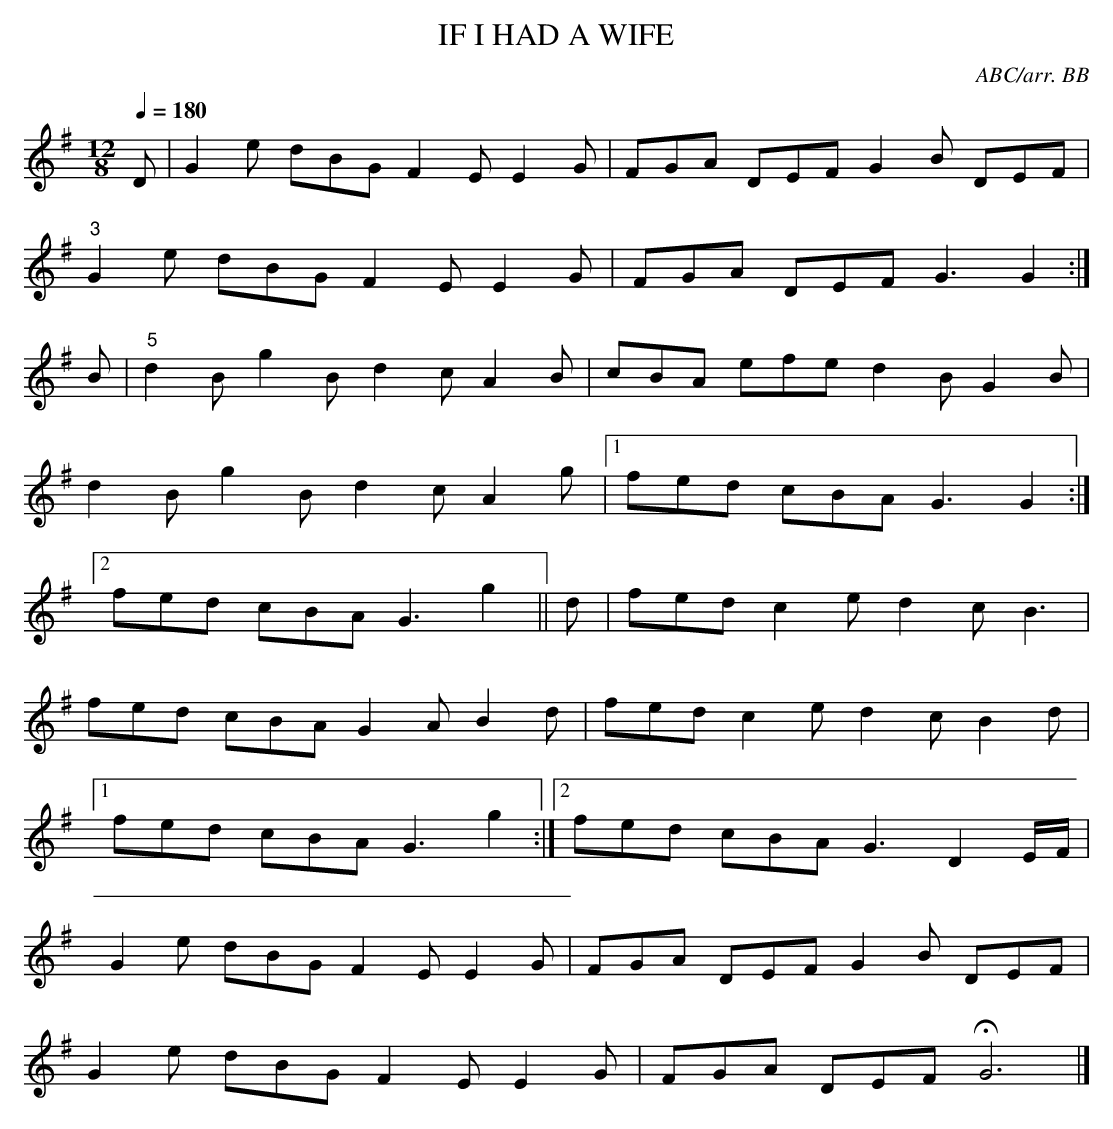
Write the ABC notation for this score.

X:1
T:IF I HAD A WIFE
C:ABC/arr. BB
Q:1/4=180
M:12/8
L:1/8
K:G
D|G2e dBG F2E E2G|FGA DEF G2B DEF|
"3"G2e dBG F2E E2G|FGA DEF G3 G2:|
B|"5"d2B g2B d2c A2B|cBA efe d2B G2B|
d2B g2B d2c A2g|1 fed cBA G3 G2:|
[2 fed cBA G3 g2||d|fed c2e d2c B3|
fed cBA G2A B2d|fed c2e d2c B2d|
[1 fed cBA G3 g2:|2 fed cBA G3 D2E/F/|
G2e dBG F2E E2G|FGA DEF G2B DEF|
G2e dBG F2E E2G|FGA DEF HG6|]
